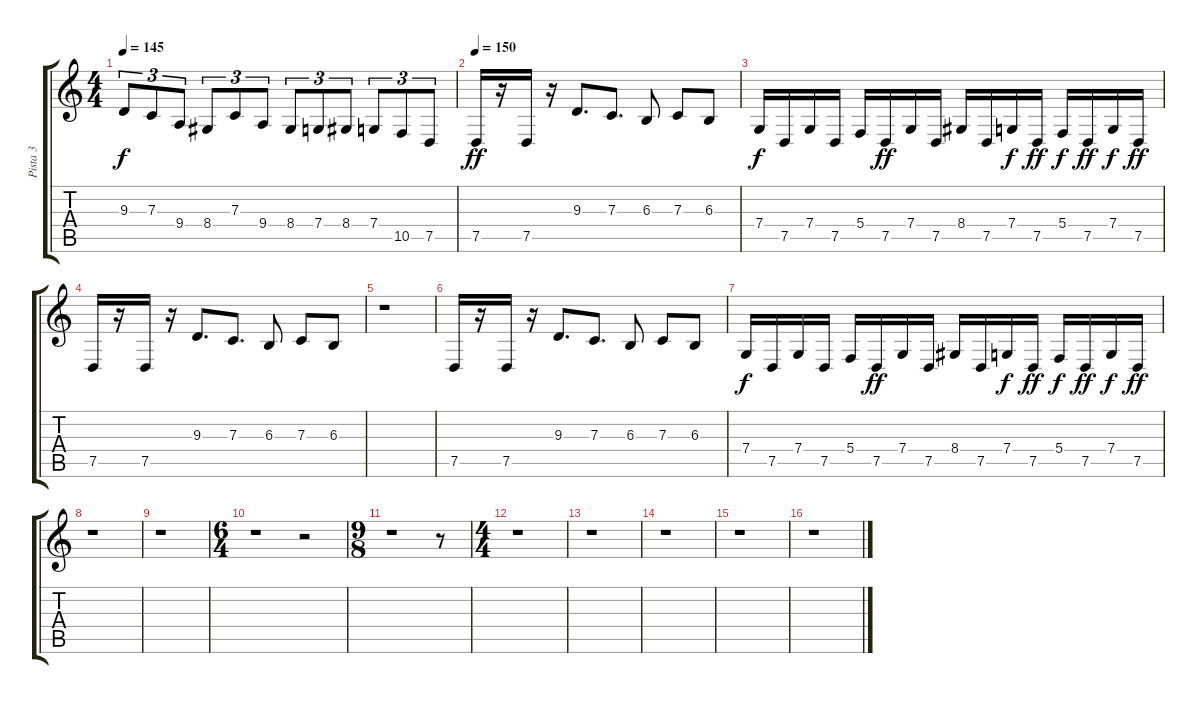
\track ("Pista 3" "Pista 3") {instrument electricgrandpiano}
\staff {score tabs}
\tuning (D4 A3 F3 C3 G2 D2) {hide}
\ts (4 4)
\tempo 145
\clef g2
\ks c
9.3.8{tu (3 2) dy f volume 15} 7.3.8{tu (3 2)} 9.4.8{tu (3 2)} 8.4.8{tu (3 2)} 7.3.8{tu (3 2)} 9.4.8{tu (3 2)} 8.4.8{tu (3 2)} 7.4.8{tu (3 2)} 8.4.8{tu (3 2)} 7.4.8{tu (3 2)} 10.5.8{tu (3 2)} 7.5.8{tu (3 2)} |
\tempo 150
7.5.16{dy ff volume 10} r.16 7.5.16 r.16 9.3.8{d} 7.3.8{d} 6.3.8 7.3.8 6.3.8 |
7.4.16{dy f} 7.5.16 7.4.16 7.5.16 5.4.16 7.5.16{dy ff} 7.4.16 7.5.16 8.4.16 7.5.16 7.4.16{dy f} 7.5.16{dy ff} 5.4.16{dy f} 7.5.16{dy ff} 7.4.16{dy f} 7.5.16{dy ff} |
7.5.16 r.16 7.5.16 r.16 9.3.8{d} 7.3.8{d} 6.3.8 7.3.8 6.3.8 |
r.1 |
7.5.16 r.16 7.5.16 r.16 9.3.8{d} 7.3.8{d} 6.3.8 7.3.8 6.3.8 |
7.4.16{dy f} 7.5.16 7.4.16 7.5.16 5.4.16 7.5.16{dy ff} 7.4.16 7.5.16 8.4.16 7.5.16 7.4.16{dy f} 7.5.16{dy ff} 5.4.16{dy f} 7.5.16{dy ff} 7.4.16{dy f} 7.5.16{dy ff} |
r.1 |
r.1 |
\ts (6 4)
r.1 r.2 |
\ts (9 8)
r.1 r.8 |
\ts (4 4)
r.1 |
r.1 |
r.1 |
r.1 |
r.1
